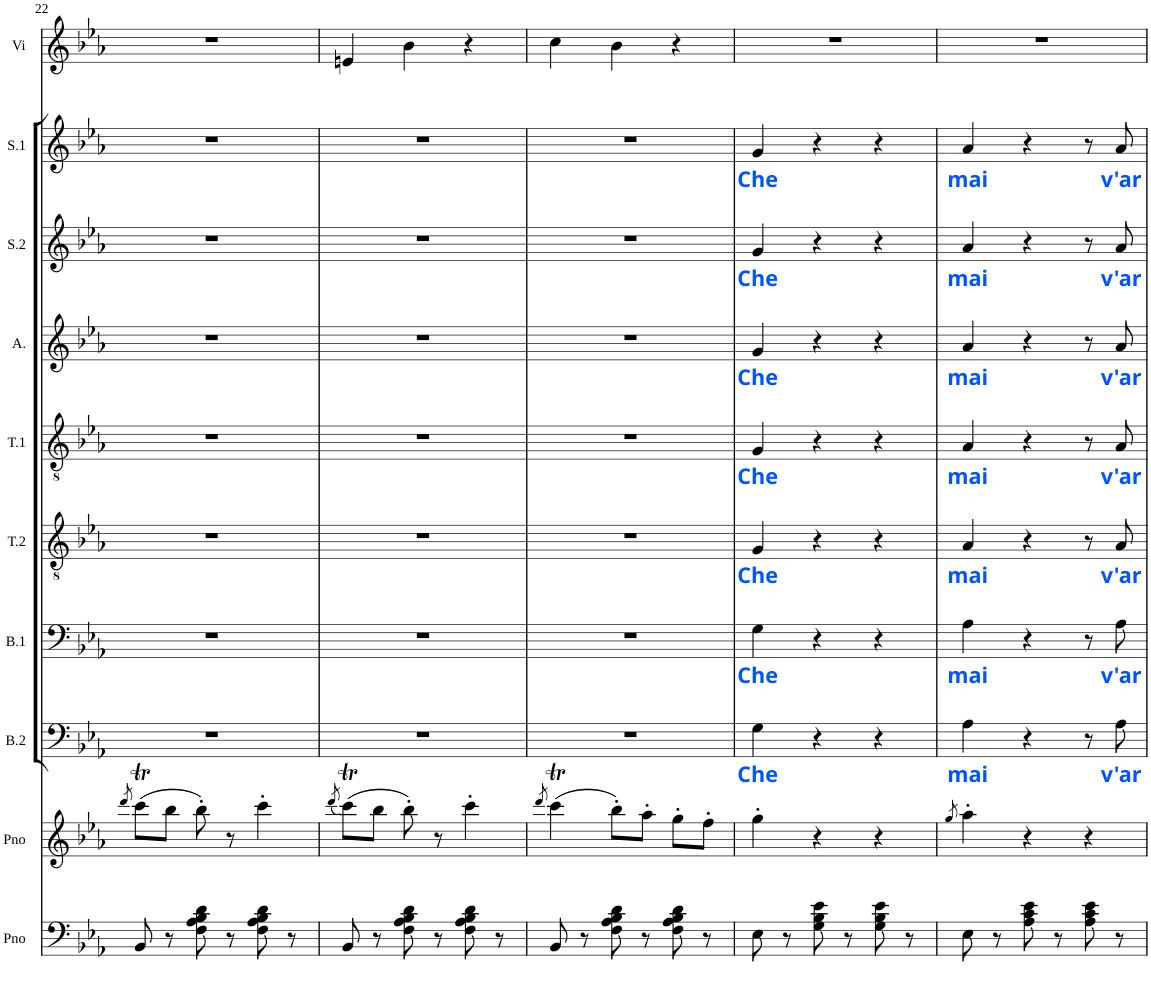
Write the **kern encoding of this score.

**kern	**kern	**kern	**text	**kern	**text	**kern	**text	**kern	**text	**kern	**text	**kern	**text	**kern	**text	**kern
*part10	*part9	*part8	*part8	*part7	*part7	*part6	*part6	*part5	*part5	*part4	*part4	*part3	*part3	*part2	*part2	*part1
*staff10	*staff9	*staff8	*staff8	*staff7	*staff7	*staff6	*staff6	*staff5	*staff5	*staff4	*staff4	*staff3	*staff3	*staff2	*staff2	*staff1
*I"Piano	*I"Piano	*I"B.2	*	*I"B.1	*	*I"T.2	*	*I"T.1	*	*I"Alto	*	*I"S.2	*	*I"S.1	*	*I"Vi
*I'Pno	*I'Pno	*I'B.2	*	*I'B.1	*	*I'T.2	*	*I'T.1	*	*I'A.	*	*I'S.2	*	*I'S.1	*	*I'Vi
!!LO:PB:g=z
*clefF4	*clefG2	*clefF4	*	*clefF4	*	*clefGv2	*	*clefGv2	*	*clefG2	*	*clefG2	*	*clefG2	*	*clefG2
*k[b-e-a-]	*k[b-e-a-]	*k[b-e-a-]	*	*k[b-e-a-]	*	*k[b-e-a-]	*	*k[b-e-a-]	*	*k[b-e-a-]	*	*k[b-e-a-]	*	*k[b-e-a-]	*	*k[b-e-a-]
*E-:	*E-:	*E-:	*	*E-:	*	*E-:	*	*E-:	*	*E-:	*	*E-:	*	*E-:	*	*E-:
*M3/4	*M3/4	*M3/4	*	*M3/4	*	*M3/4	*	*M3/4	*	*M3/4	*	*M3/4	*	*M3/4	*	*M3/4
=22	=22	=22	=22	=22	=22	=22	=22	=22	=22	=22	=22	=22	=22	=22	=22	=22
.	8qddd/	.	.	.	.	.	.	.	.	.	.	.	.	.	.	.
8BB-/	(8cccT\L	2.r	.	2.r	.	2.r	.	2.r	.	2.r	.	2.r	.	2.r	.	2.r
8r	8bb-\J	.	.	.	.	.	.	.	.	.	.	.	.	.	.	.
8F\ 8A-\ 8B-\ 8d\	8bb-'\)	.	.	.	.	.	.	.	.	.	.	.	.	.	.	.
8r	8r	.	.	.	.	.	.	.	.	.	.	.	.	.	.	.
8F\ 8A-\ 8B-\ 8d\	4ccc'\	.	.	.	.	.	.	.	.	.	.	.	.	.	.	.
8r	.	.	.	.	.	.	.	.	.	.	.	.	.	.	.	.
=23	=23	=23	=23	=23	=23	=23	=23	=23	=23	=23	=23	=23	=23	=23	=23	=23
.	(8qddd/	.	.	.	.	.	.	.	.	.	.	.	.	.	.	.
8BB-/	(8cccT\L)	2.r	.	2.r	.	2.r	.	2.r	.	2.r	.	2.r	.	2.r	.	4en/
8r	8bb-\J	.	.	.	.	.	.	.	.	.	.	.	.	.	.	.
8F\ 8A-\ 8B-\ 8d\	8bb-'\)	.	.	.	.	.	.	.	.	.	.	.	.	.	.	4b-\
8r	8r	.	.	.	.	.	.	.	.	.	.	.	.	.	.	.
8F\ 8A-\ 8B-\ 8d\	4ccc'\	.	.	.	.	.	.	.	.	.	.	.	.	.	.	4r
8r	.	.	.	.	.	.	.	.	.	.	.	.	.	.	.	.
=24	=24	=24	=24	=24	=24	=24	=24	=24	=24	=24	=24	=24	=24	=24	=24	=24
.	8qddd/	.	.	.	.	.	.	.	.	.	.	.	.	.	.	.
8BB-/	(4cccT\	2.r	.	2.r	.	2.r	.	2.r	.	2.r	.	2.r	.	2.r	.	4cc\
8r	.	.	.	.	.	.	.	.	.	.	.	.	.	.	.	.
8F\ 8A-\ 8B-\ 8d\	8bb-'\L)	.	.	.	.	.	.	.	.	.	.	.	.	.	.	4b-\
8r	8aa-'\J	.	.	.	.	.	.	.	.	.	.	.	.	.	.	.
8F\ 8A-\ 8B-\ 8d\	8gg'\L	.	.	.	.	.	.	.	.	.	.	.	.	.	.	4r
8r	8ff'\J	.	.	.	.	.	.	.	.	.	.	.	.	.	.	.
=25	=25	=25	=25	=25	=25	=25	=25	=25	=25	=25	=25	=25	=25	=25	=25	=25
!	!	!	!LO:LY:b:color=#0055FF	!	!LO:LY:b:color=#0055FF	!	!LO:LY:b:color=#0055FF	!	!LO:LY:b:color=#0055FF	!	!LO:LY:b:color=#0055FF	!	!LO:LY:b:color=#0055FF	!	!LO:LY:b:color=#0055FF	!
8E-\	4gg'\	4G\	Che	4G\	Che	4G/	Che	4G/	Che	4g/	Che	4g/	Che	4g/	Che	2.r
8r	.	.	.	.	.	.	.	.	.	.	.	.	.	.	.	.
8G\ 8B-\ 8e-\	4r	4r	.	4r	.	4r	.	4r	.	4r	.	4r	.	4r	.	.
8r	.	.	.	.	.	.	.	.	.	.	.	.	.	.	.	.
8G\ 8B-\ 8e-\	4r	4r	.	4r	.	4r	.	4r	.	4r	.	4r	.	4r	.	.
8r	.	.	.	.	.	.	.	.	.	.	.	.	.	.	.	.
=26	=26	=26	=26	=26	=26	=26	=26	=26	=26	=26	=26	=26	=26	=26	=26	=26
.	8qgg/	.	.	.	.	.	.	.	.	.	.	.	.	.	.	.
!	!	!	!LO:LY:b:color=#0055FF	!	!LO:LY:b:color=#0055FF	!	!LO:LY:b:color=#0055FF	!	!LO:LY:b:color=#0055FF	!	!LO:LY:b:color=#0055FF	!	!LO:LY:b:color=#0055FF	!	!LO:LY:b:color=#0055FF	!
8E-\	4aa-'\	4A-\	mai	4A-\	mai	4A-/	mai	4A-/	mai	4a-/	mai	4a-/	mai	4a-/	mai	2.r
8r	.	.	.	.	.	.	.	.	.	.	.	.	.	.	.	.
8A-\ 8c\ 8e-\	4r	4r	.	4r	.	4r	.	4r	.	4r	.	4r	.	4r	.	.
8r	.	.	.	.	.	.	.	.	.	.	.	.	.	.	.	.
8A-\ 8c\ 8e-\	4r	8r	.	8r	.	8r	.	8r	.	8r	.	8r	.	8r	.	.
!	!	!	!LO:LY:b:color=#0055FF	!	!LO:LY:b:color=#0055FF	!	!LO:LY:b:color=#0055FF	!	!LO:LY:b:color=#0055FF	!	!LO:LY:b:color=#0055FF	!	!LO:LY:b:color=#0055FF	!	!LO:LY:b:color=#0055FF	!
8r	.	8A-\	v'ar	8A-\	v'ar	8A-/	v'ar	8A-/	v'ar	8a-/	v'ar	8a-/	v'ar	8a-/	v'ar	.
=	=	=	=	=	=	=	=	=	=	=	=	=	=	=	=	=
*-	*-	*-	*-	*-	*-	*-	*-	*-	*-	*-	*-	*-	*-	*-	*-	*-
